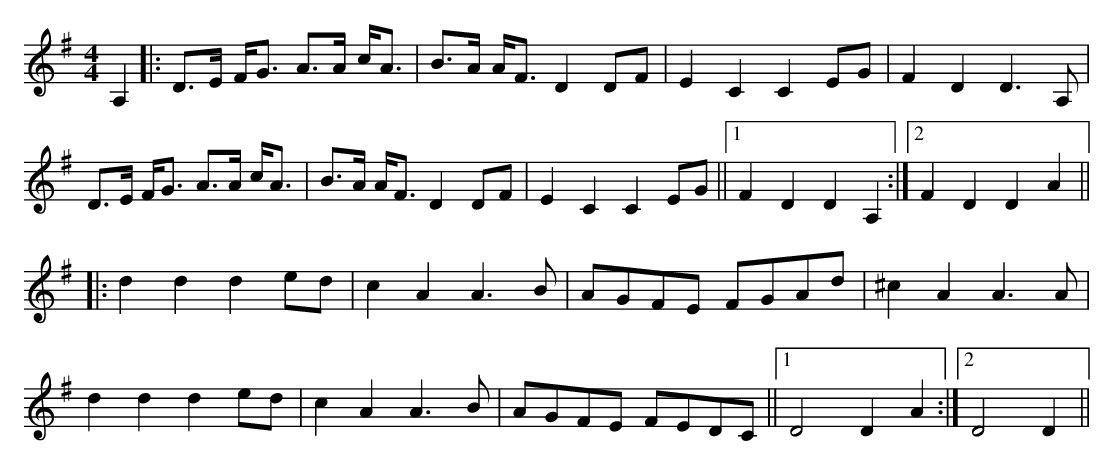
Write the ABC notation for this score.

X:1
M:4/4
K:Dmix
A,2|:D3/2E/ F/G3/2 A3/2A/ c/A3/2|B3/2A/ A/F3/2 D2 DF|E2 C2 C2 EG|F2 D2 D3 A,|
D3/2E/ F/G3/2 A3/2A/ c/A3/2|B3/2A/ A/F3/2 D2 DF|E2 C2 C2 EG||1 F2 D2 D2 A,2:|2 F2 D2 D2 A2||
|:d2 d2 d2 ed|c2 A2 A3 B|AGFE FGAd|^c2 A2 A3 A|
d2 d2 d2 ed|c2 A2 A3 B|AGFE FEDC||1 D4 D2 A2:|2 D4 D2||
